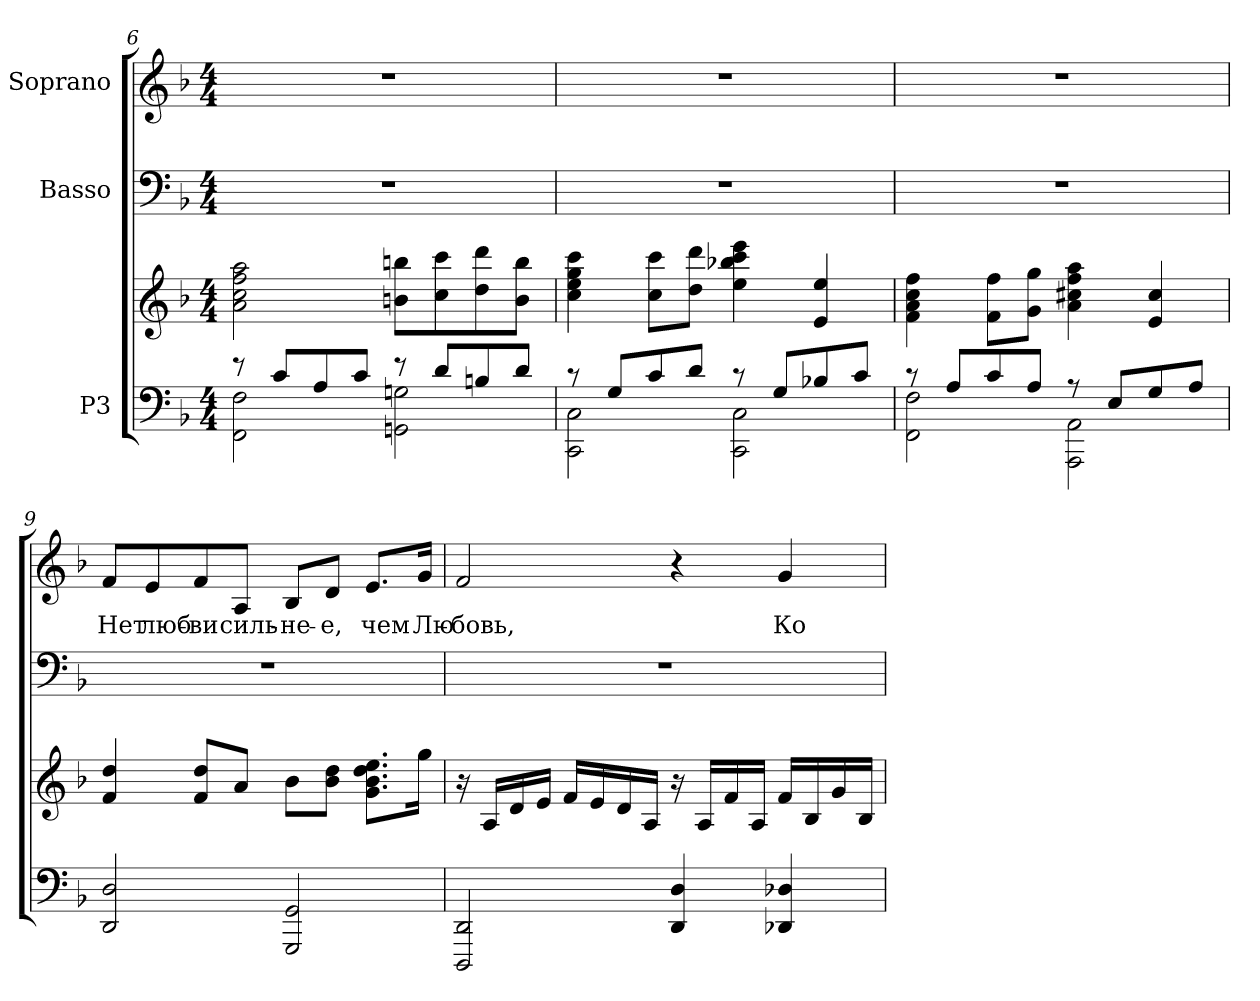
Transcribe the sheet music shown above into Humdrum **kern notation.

**kern	**kern	**kern	**kern	**text
*part3	*part3	*part2	*part1	*part1
*staff4	*staff3	*staff2	*staff1	*staff1
*I"P3	*	*I"Basso	*I"Soprano	*
*clefF4	*clefG2	*clefF4	*clefG2	*
*k[b-]	*k[b-]	*k[b-]	*k[b-]	*
*d:	*d:	*d:	*d:	*
*M4/4	*M4/4	*M4/4	*M4/4	*
=6	=6	=6	=6	=6
*^	*	*	*	*
8r	2FFi\ 2Fi	2ai\ 2cci 2ffi 2aai	1r	1r	.
8ci/L	.	.	.	.	.
8Ai/	.	.	.	.	.
8ci/J	.	.	.	.	.
8r	2GGni\ 2Gni	8bni\ 8bbniL	.	.	.
8di/L	.	8cci\ 8ccci	.	.	.
8Bni/	.	8ddi\ 8dddi	.	.	.
8di/J	.	8bi\ 8bbiJ	.	.	.
=7	=7	=7	=7	=7	=7
8r	2CCi\ 2Ci	4cci\ 4eei 4ggi 4ccci	1r	1r	.
8Gi/L	.	.	.	.	.
8ci/	.	8cci\ 8ccciL	.	.	.
8di/J	.	8ddi\ 8dddiJ	.	.	.
8r	2CCi\ 2Ci	4eei\ 4bb-Xi 4ccci 4eeei	.	.	.
8Gi/L	.	.	.	.	.
8B-Xi/	.	4ei/ 4eei	.	.	.
8ci/J	.	.	.	.	.
=8	=8	=8	=8	=8	=8
8r	2FFi\ 2Fi	4fi\ 4ai 4cci 4ffi	1r	1r	.
8Ai/L	.	.	.	.	.
8ci/	.	8fi\ 8ffiL	.	.	.
8Ai/J	.	8gi\ 8ggiJ	.	.	.
8r	2AAAi\ 2AAi	4ai\ 4cc#Xi 4ffi 4aai	.	.	.
8Ei/L	.	.	.	.	.
8Gi/	.	4ei/ 4cc#i	.	.	.
8Ai/J	.	.	.	.	.
*v	*v	*	*	*	*
!!LO:LB:g=z
=9	=9	=9	=9	=9
*	*MM74	*	*MM74	*
!	!	!	!	!LO:LY:b:color=#000000
2DDi/ 2Di	4fi/ 4ddi	1r	8fi/L	Нет
!	!	!	!	!LO:LY:b:color=#000000
.	.	.	8ei/	люб-
!	!	!	!	!LO:LY:b:color=#000000
.	8fi/ 8ddiL	.	8fi/	-ви
!	!	!	!	!LO:LY:b:color=#000000
.	8ai/J	.	8Ai/J	силь-
!	!	!	!	!LO:LY:b:color=#000000
2GGGi/ 2GGi	8b-i\L	.	8B-i/L	-не-
!	!	!	!	!LO:LY:b:color=#000000
.	8b-i\ 8ddiJ	.	8di/J	-е,
!	!	!	!	!LO:LY:b:color=#000000
.	8.gi\ 8.b-i 8.ddi 8.eeiL	.	8.ei/L	чем
!	!	!	!	!LO:LY:b:color=#000000
.	16ggi\Jk	.	16gi/Jk	Лю-
=10	=10	=10	=10	=10
!	!	!	!	!LO:LY:b:color=#000000
2DDDi/ 2DDi	16r	1r	2fi/	-бовь,
.	16Ai/LL	.	.	.
.	16di/	.	.	.
.	16ei/JJ	.	.	.
.	16fi/LL	.	.	.
.	16ei/	.	.	.
.	16di/	.	.	.
.	16Ai/JJ	.	.	.
4DDi/ 4Di	16r	.	4r	.
.	16Ai/LL	.	.	.
.	16fi/	.	.	.
.	16Ai/JJ	.	.	.
!	!	!	!	!LO:LY:b:color=#000000
4DD-Xi/ 4D-Xi	16fi/LL	.	4gi/	Ко-
.	16B-i/	.	.	.
.	16gi/	.	.	.
.	16B-i/JJ	.	.	.
=	=	=	=	=
*-	*-	*-	*-	*-
